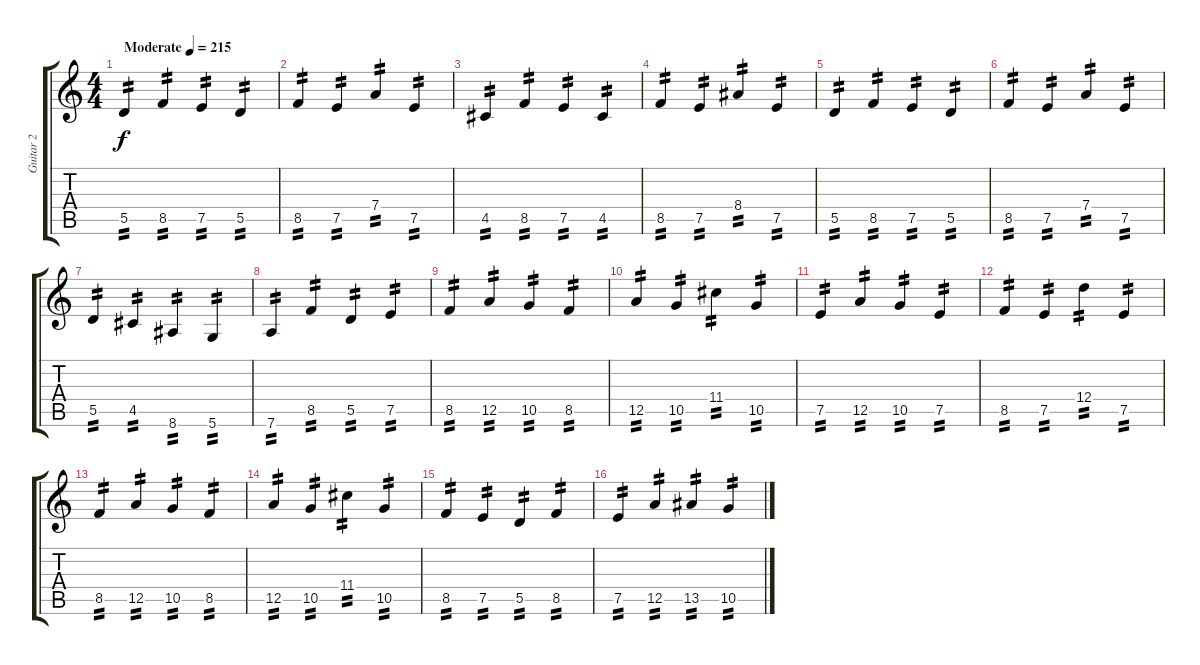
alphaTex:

\track ("Guitar 2" "Guitar 2") {instrument distortionguitar}
\staff {score tabs}
\tuning (E4 B3 G3 D3 A2 D2) {hide}
\ts (4 4)
\tempo (215 "Moderate")
\clef g2
\ks c
5.5.4{tp 2 dy f instrument distortionguitar} 8.5.4{tp 2} 7.5.4{tp 2} 5.5.4{tp 2} |
8.5.4{tp 2} 7.5.4{tp 2} 7.4.4{tp 2} 7.5.4{tp 2} |
4.5.4{tp 2} 8.5.4{tp 2} 7.5.4{tp 2} 4.5.4{tp 2} |
8.5.4{tp 2} 7.5.4{tp 2} 8.4.4{tp 2} 7.5.4{tp 2} |
5.5.4{tp 2} 8.5.4{tp 2} 7.5.4{tp 2} 5.5.4{tp 2} |
8.5.4{tp 2} 7.5.4{tp 2} 7.4.4{tp 2} 7.5.4{tp 2} |
5.5.4{tp 2} 4.5.4{tp 2} 8.6.4{tp 2} 5.6.4{tp 2} |
7.6.4{tp 2} 8.5.4{tp 2} 5.5.4{tp 2} 7.5.4{tp 2} |
8.5.4{tp 2} 12.5.4{tp 2} 10.5.4{tp 2} 8.5.4{tp 2} |
12.5.4{tp 2} 10.5.4{tp 2} 11.4.4{tp 2} 10.5.4{tp 2} |
7.5.4{tp 2} 12.5.4{tp 2} 10.5.4{tp 2} 7.5.4{tp 2} |
8.5.4{tp 2} 7.5.4{tp 2} 12.4.4{tp 2} 7.5.4{tp 2} |
8.5.4{tp 2} 12.5.4{tp 2} 10.5.4{tp 2} 8.5.4{tp 2} |
12.5.4{tp 2} 10.5.4{tp 2} 11.4.4{tp 2} 10.5.4{tp 2} |
8.5.4{tp 2} 7.5.4{tp 2} 5.5.4{tp 2} 8.5.4{tp 2} |
7.5.4{tp 2} 12.5.4{tp 2} 13.5.4{tp 2} 10.5.4{tp 2}
